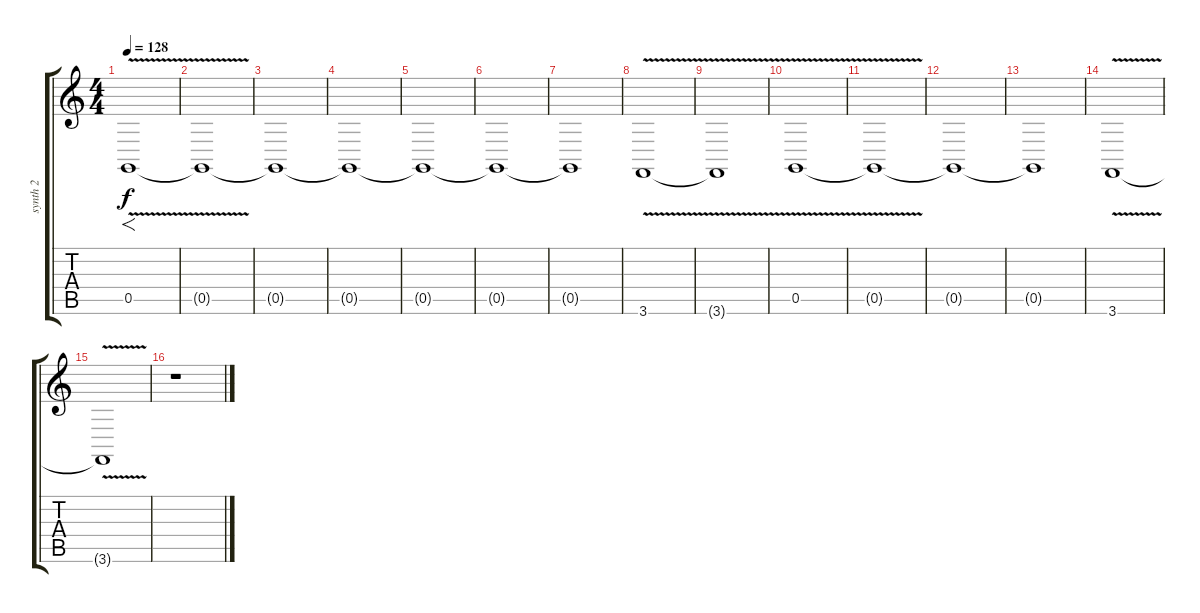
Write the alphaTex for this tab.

\track ("synth 2" "synth 2") {instrument synthbrass2}
\staff {score tabs}
\tuning (D4 A3 F3 C3 G2 D2) {hide}
\ts (4 4)
\tempo 128
\clef g2
\ks c
0.5{v}.1{f dy f instrument synthbrass2} |
0.5{t}.1 |
0.5{t}.1 |
0.5{t}.1 |
0.5{t}.1 |
0.5{t}.1 |
0.5{t}.1 |
3.6{v}.1 |
3.6{t}.1 |
0.5{v}.1 |
0.5{t}.1 |
0.5{t}.1 |
0.5{t}.1 |
3.6{v}.1 |
3.6{t}.1 |
r.1
